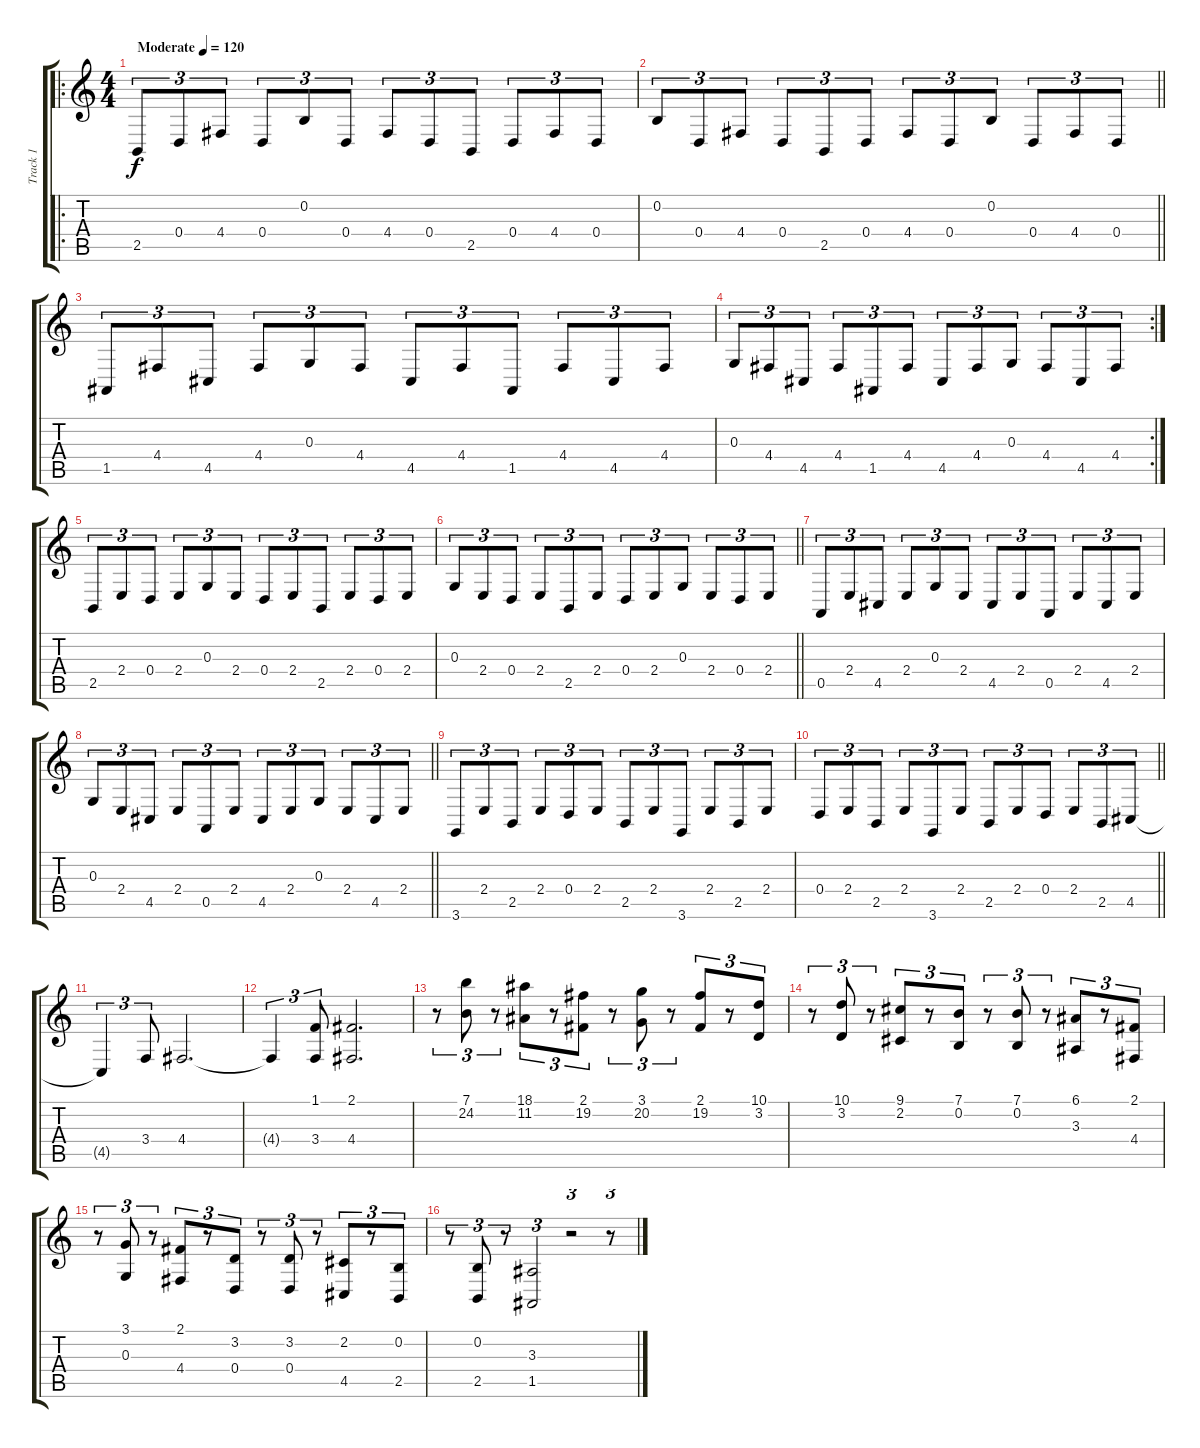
\track ("Track 1" "Track 1") {instrument acousticgrandpiano}
\staff {score tabs}
\tuning (E4 B3 G3 D3 A2 E2) {hide}
\ro
\ts (4 4)
\tempo (120 "Moderate")
\clef g2
\ks c
2.5.8{tu (3 2) dy f instrument acousticgrandpiano} 0.4.8{tu (3 2)} 4.4.8{tu (3 2)} 0.4.8{tu (3 2)} 0.2.8{tu (3 2)} 0.4.8{tu (3 2)} 4.4.8{tu (3 2)} 0.4.8{tu (3 2)} 2.5.8{tu (3 2)} 0.4.8{tu (3 2)} 4.4.8{tu (3 2)} 0.4.8{tu (3 2)} |
\barLineRight lightlight
0.2.8{tu (3 2)} 0.4.8{tu (3 2)} 4.4.8{tu (3 2)} 0.4.8{tu (3 2)} 2.5.8{tu (3 2)} 0.4.8{tu (3 2)} 4.4.8{tu (3 2)} 0.4.8{tu (3 2)} 0.2.8{tu (3 2)} 0.4.8{tu (3 2)} 4.4.8{tu (3 2)} 0.4.8{tu (3 2)} |
1.5.8{tu (3 2)} 4.4.8{tu (3 2)} 4.5.8{tu (3 2)} 4.4.8{tu (3 2)} 0.3.8{tu (3 2)} 4.4.8{tu (3 2)} 4.5.8{tu (3 2)} 4.4.8{tu (3 2)} 1.5.8{tu (3 2)} 4.4.8{tu (3 2)} 4.5.8{tu (3 2)} 4.4.8{tu (3 2)} |
\rc 2
0.3.8{tu (3 2)} 4.4.8{tu (3 2)} 4.5.8{tu (3 2)} 4.4.8{tu (3 2)} 1.5.8{tu (3 2)} 4.4.8{tu (3 2)} 4.5.8{tu (3 2)} 4.4.8{tu (3 2)} 0.3.8{tu (3 2)} 4.4.8{tu (3 2)} 4.5.8{tu (3 2)} 4.4.8{tu (3 2)} |
2.5.8{tu (3 2)} 2.4.8{tu (3 2)} 0.4.8{tu (3 2)} 2.4.8{tu (3 2)} 0.3.8{tu (3 2)} 2.4.8{tu (3 2)} 0.4.8{tu (3 2)} 2.4.8{tu (3 2)} 2.5.8{tu (3 2)} 2.4.8{tu (3 2)} 0.4.8{tu (3 2)} 2.4.8{tu (3 2)} |
\barLineRight lightlight
0.3.8{tu (3 2)} 2.4.8{tu (3 2)} 0.4.8{tu (3 2)} 2.4.8{tu (3 2)} 2.5.8{tu (3 2)} 2.4.8{tu (3 2)} 0.4.8{tu (3 2)} 2.4.8{tu (3 2)} 0.3.8{tu (3 2)} 2.4.8{tu (3 2)} 0.4.8{tu (3 2)} 2.4.8{tu (3 2)} |
0.5.8{tu (3 2)} 2.4.8{tu (3 2)} 4.5.8{tu (3 2)} 2.4.8{tu (3 2)} 0.3.8{tu (3 2)} 2.4.8{tu (3 2)} 4.5.8{tu (3 2)} 2.4.8{tu (3 2)} 0.5.8{tu (3 2)} 2.4.8{tu (3 2)} 4.5.8{tu (3 2)} 2.4.8{tu (3 2)} |
\barLineRight lightlight
0.3.8{tu (3 2)} 2.4.8{tu (3 2)} 4.5.8{tu (3 2)} 2.4.8{tu (3 2)} 0.5.8{tu (3 2)} 2.4.8{tu (3 2)} 4.5.8{tu (3 2)} 2.4.8{tu (3 2)} 0.3.8{tu (3 2)} 2.4.8{tu (3 2)} 4.5.8{tu (3 2)} 2.4.8{tu (3 2)} |
3.6.8{tu (3 2)} 2.4.8{tu (3 2)} 2.5.8{tu (3 2)} 2.4.8{tu (3 2)} 0.4.8{tu (3 2)} 2.4.8{tu (3 2)} 2.5.8{tu (3 2)} 2.4.8{tu (3 2)} 3.6.8{tu (3 2)} 2.4.8{tu (3 2)} 2.5.8{tu (3 2)} 2.4.8{tu (3 2)} |
\barLineRight lightlight
0.4.8{tu (3 2)} 2.4.8{tu (3 2)} 2.5.8{tu (3 2)} 2.4.8{tu (3 2)} 3.6.8{tu (3 2)} 2.4.8{tu (3 2)} 2.5.8{tu (3 2)} 2.4.8{tu (3 2)} 0.4.8{tu (3 2)} 2.4.8{tu (3 2)} 2.5.8{tu (3 2)} 4.5.8{tu (3 2)} |
4.5{t}.4{tu (3 2)} 3.4.8{tu (3 2)} 4.4.2{d} |
4.4{t}.4{tu (3 2)} (1.1 3.4).8{tu (3 2)} (2.1 4.4).2{d} |
r.8{tu (3 2)} (7.1 24.2).8{tu (3 2)} r.8{tu (3 2)} (18.1 11.2).8{tu (3 2)} r.8{tu (3 2)} (2.1 19.2).8{tu (3 2)} r.8{tu (3 2)} (3.1 20.2).8{tu (3 2)} r.8{tu (3 2)} (2.1 19.2).8{tu (3 2)} r.8{tu (3 2)} (10.1 3.2).8{tu (3 2)} |
r.8{tu (3 2)} (10.1 3.2).8{tu (3 2)} r.8{tu (3 2)} (9.1 2.2).8{tu (3 2)} r.8{tu (3 2)} (7.1 0.2).8{tu (3 2)} r.8{tu (3 2)} (7.1 0.2).8{tu (3 2)} r.8{tu (3 2)} (6.1 3.3).8{tu (3 2)} r.8{tu (3 2)} (2.1 4.4).8{tu (3 2)} |
r.8{tu (3 2)} (3.1 0.3).8{tu (3 2)} r.8{tu (3 2)} (2.1 4.4).8{tu (3 2)} r.8{tu (3 2)} (3.2 0.4).8{tu (3 2)} r.8{tu (3 2)} (3.2 0.4).8{tu (3 2)} r.8{tu (3 2)} (2.2 4.5).8{tu (3 2)} r.8{tu (3 2)} (0.2 2.5).8{tu (3 2)} |
r.8{tu (3 2)} (0.2 2.5).8{tu (3 2)} r.8{tu (3 2)} (3.3 1.5).2{tu (3 2)} r.2{tu (3 2)} r.8{tu (3 2)}
